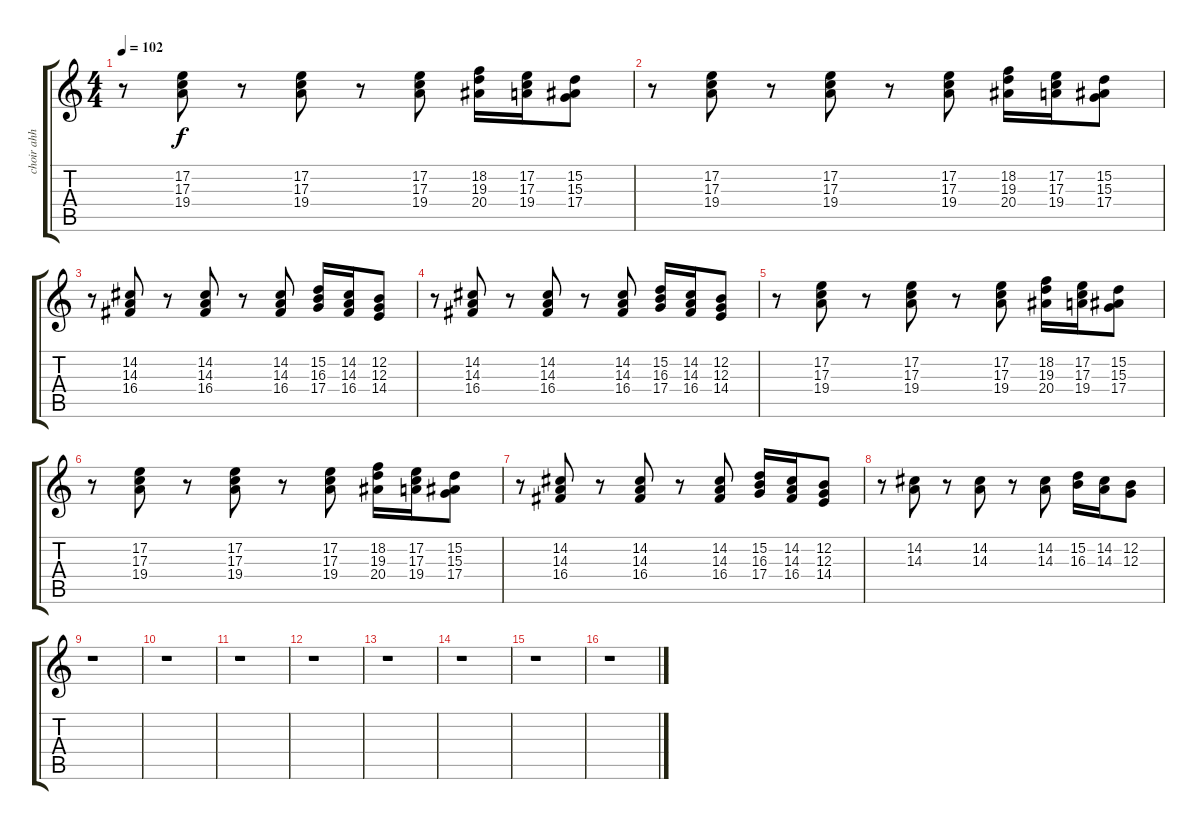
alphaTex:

\track ("choir ahh" "choir ahh") {instrument choiraahs}
\staff {score tabs}
\tuning (E4 B3 G3 D3 A2 E2) {hide}
\ts (4 4)
\tempo 102
\clef g2
\ks c
r.8{dy f} (17.2 17.3 19.4).8 r.8 (17.2 17.3 19.4).8 r.8 (17.2 17.3 19.4).8 (18.2 19.3 20.4).16 (17.2 17.3 19.4).16 (15.2 15.3 17.4).8 |
r.8 (17.2 17.3 19.4).8 r.8 (17.2 17.3 19.4).8 r.8 (17.2 17.3 19.4).8 (18.2 19.3 20.4).16 (17.2 17.3 19.4).16 (15.2 15.3 17.4).8 |
r.8 (14.2 14.3 16.4).8 r.8 (14.2 14.3 16.4).8 r.8 (14.2 14.3 16.4).8 (15.2 16.3 17.4).16 (14.2 14.3 16.4).16 (12.2 12.3 14.4).8 |
r.8 (14.2 14.3 16.4).8 r.8 (14.2 14.3 16.4).8 r.8 (14.2 14.3 16.4).8 (15.2 16.3 17.4).16 (14.2 14.3 16.4).16 (12.2 12.3 14.4).8 |
r.8 (17.2 17.3 19.4).8 r.8 (17.2 17.3 19.4).8 r.8 (17.2 17.3 19.4).8 (18.2 19.3 20.4).16 (17.2 17.3 19.4).16 (15.2 15.3 17.4).8 |
r.8 (17.2 17.3 19.4).8 r.8 (17.2 17.3 19.4).8 r.8 (17.2 17.3 19.4).8 (18.2 19.3 20.4).16 (17.2 17.3 19.4).16 (15.2 15.3 17.4).8 |
r.8 (14.2 14.3 16.4).8 r.8 (14.2 14.3 16.4).8 r.8 (14.2 14.3 16.4).8 (15.2 16.3 17.4).16 (14.2 14.3 16.4).16 (12.2 12.3 14.4).8 |
r.8 (14.2 14.3).8 r.8 (14.2 14.3).8 r.8 (14.2 14.3).8 (15.2 16.3).16 (14.2 14.3).16 (12.2 12.3).8 |
r.1 |
r.1 |
r.1 |
r.1 |
r.1 |
r.1 |
r.1 |
r.1
